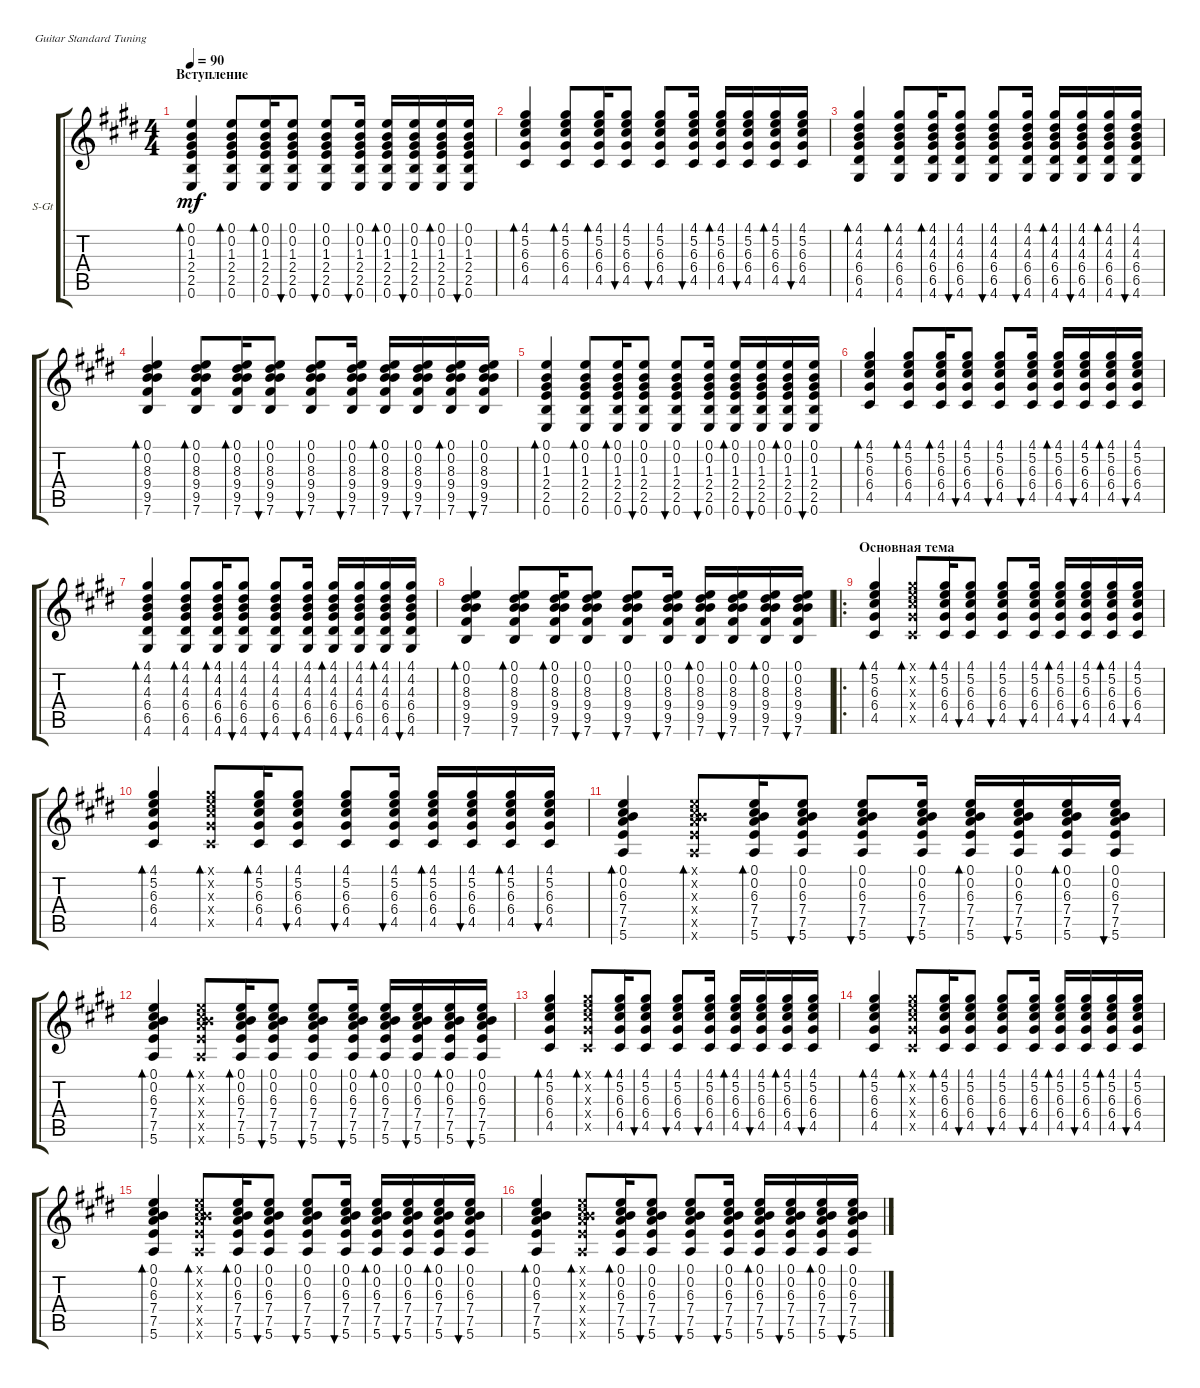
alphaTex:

\defaultSystemsLayout 4
\bracketExtendMode groupsimilarinstruments
\firstSystemTrackNameOrientation horizontal
\otherSystemsTrackNameOrientation horizontal
\track ("Steel Guitar" "S-Gt") {instrument acousticguitarsteel}
\staff {score tabs}
\tuning (E4 B3 G3 D3 A2 E2)
\ts (4 4)
\section ("" "Вступление")
\tempo 90
\clef g2
\ks e
(0.6 2.5 2.4 1.3 0.2 0.1).4{bd 30 dy mf instrument acousticguitarsteel} (0.6 2.5 2.4 1.3 0.2 0.1).8{bd 30} (0.6 2.5 2.4 1.3 0.2 0.1).16{bd 30} (0.6 2.5 2.4 1.3 0.2 0.1).8{bu 30} (0.6 2.5 2.4 1.3 0.2 0.1).8{bu 30} (0.6 2.5 2.4 1.3 0.2 0.1).16{bu 30} (0.6 2.5 2.4 1.3 0.2 0.1).16{bd 30} (0.6 2.5 2.4 1.3 0.2 0.1).16{bu 30} (0.6 2.5 2.4 1.3 0.2 0.1).16{bd 30} (0.6 2.5 2.4 1.3 0.2 0.1).16{bu 30} |
(4.5 6.4 6.3 5.2 4.1).4{bd 30} (4.5 6.4 6.3 5.2 4.1).8{bd 30} (4.5 6.4 6.3 5.2 4.1).16{bd 30} (4.5 6.4 6.3 5.2 4.1).8{bu 30} (4.5 6.4 6.3 5.2 4.1).8{bu 30} (4.5 6.4 6.3 5.2 4.1).16{bu 30} (4.5 6.4 6.3 5.2 4.1).16{bd 30} (4.5 6.4 6.3 5.2 4.1).16{bu 30} (4.5 6.4 6.3 5.2 4.1).16{bd 30} (4.5 6.4 6.3 5.2 4.1).16{bu 30} |
(4.6 6.5 6.4 4.3 4.2 4.1).4{bd 30} (4.6 6.5 6.4 4.3 4.2 4.1).8{bd 30} (4.6 6.5 6.4 4.3 4.2 4.1).16{bd 30} (4.6 6.5 6.4 4.3 4.2 4.1).8{bu 30} (4.6 6.5 6.4 4.3 4.2 4.1).8{bu 30} (4.6 6.5 6.4 4.3 4.2 4.1).16{bu 30} (4.6 6.5 6.4 4.3 4.2 4.1).16{bd 30} (4.6 6.5 6.4 4.3 4.2 4.1).16{bu 30} (4.6 6.5 6.4 4.3 4.2 4.1).16{bd 30} (4.6 6.5 6.4 4.3 4.2 4.1).16{bu 30} |
(7.6 9.5 9.4 8.3 0.2 0.1).4{bd 30} (7.6 9.5 9.4 8.3 0.2 0.1).8{bd 30} (7.6 9.5 9.4 8.3 0.2 0.1).16{bd 30} (7.6 9.5 9.4 8.3 0.2 0.1).8{bu 30} (7.6 9.5 9.4 8.3 0.2 0.1).8{bu 30} (7.6 9.5 9.4 8.3 0.2 0.1).16{bu 30} (7.6 9.5 9.4 8.3 0.2 0.1).16{bd 30} (7.6 9.5 9.4 8.3 0.2 0.1).16{bu 30} (7.6 9.5 9.4 8.3 0.2 0.1).16{bd 30} (7.6 9.5 9.4 8.3 0.2 0.1).16{bu 30} |
(0.6 2.5 2.4 1.3 0.2 0.1).4{bd 30} (0.6 2.5 2.4 1.3 0.2 0.1).8{bd 30} (0.6 2.5 2.4 1.3 0.2 0.1).16{bd 30} (0.6 2.5 2.4 1.3 0.2 0.1).8{bu 30} (0.6 2.5 2.4 1.3 0.2 0.1).8{bu 30} (0.6 2.5 2.4 1.3 0.2 0.1).16{bu 30} (0.6 2.5 2.4 1.3 0.2 0.1).16{bd 30} (0.6 2.5 2.4 1.3 0.2 0.1).16{bu 30} (0.6 2.5 2.4 1.3 0.2 0.1).16{bd 30} (0.6 2.5 2.4 1.3 0.2 0.1).16{bu 30} |
(4.5 6.4 6.3 5.2 4.1).4{bd 30} (4.5 6.4 6.3 5.2 4.1).8{bd 30} (4.5 6.4 6.3 5.2 4.1).16{bd 30} (4.5 6.4 6.3 5.2 4.1).8{bu 30} (4.5 6.4 6.3 5.2 4.1).8{bu 30} (4.5 6.4 6.3 5.2 4.1).16{bu 30} (4.5 6.4 6.3 5.2 4.1).16{bd 30} (4.5 6.4 6.3 5.2 4.1).16{bu 30} (4.5 6.4 6.3 5.2 4.1).16{bd 30} (4.5 6.4 6.3 5.2 4.1).16{bu 30} |
(4.6 6.5 6.4 4.3 4.2 4.1).4{bd 30} (4.6 6.5 6.4 4.3 4.2 4.1).8{bd 30} (4.6 6.5 6.4 4.3 4.2 4.1).16{bd 30} (4.6 6.5 6.4 4.3 4.2 4.1).8{bu 30} (4.6 6.5 6.4 4.3 4.2 4.1).8{bu 30} (4.6 6.5 6.4 4.3 4.2 4.1).16{bu 30} (4.6 6.5 6.4 4.3 4.2 4.1).16{bd 30} (4.6 6.5 6.4 4.3 4.2 4.1).16{bu 30} (4.6 6.5 6.4 4.3 4.2 4.1).16{bd 30} (4.6 6.5 6.4 4.3 4.2 4.1).16{bu 30} |
(7.6 9.5 9.4 8.3 0.2 0.1).4{bd 30} (7.6 9.5 9.4 8.3 0.2 0.1).8{bd 30} (7.6 9.5 9.4 8.3 0.2 0.1).16{bd 30} (7.6 9.5 9.4 8.3 0.2 0.1).8{bu 30} (7.6 9.5 9.4 8.3 0.2 0.1).8{bu 30} (7.6 9.5 9.4 8.3 0.2 0.1).16{bu 30} (7.6 9.5 9.4 8.3 0.2 0.1).16{bd 30} (7.6 9.5 9.4 8.3 0.2 0.1).16{bu 30} (7.6 9.5 9.4 8.3 0.2 0.1).16{bd 30} (7.6 9.5 9.4 8.3 0.2 0.1).16{bu 30} |
\ro
\section ("" "Основная тема")
(4.5 6.4 6.3 5.2 4.1).4{bd 30} (4.5{x} 6.4{x} 6.3{x} 5.2{x} 4.1{x}).8{bd 30} (4.5 6.4 6.3 5.2 4.1).16{bd 30} (4.5 6.4 6.3 5.2 4.1).8{bu 30} (4.5 6.4 6.3 5.2 4.1).8{bu 30} (4.5 6.4 6.3 5.2 4.1).16{bu 30} (4.5 6.4 6.3 5.2 4.1).16{bd 30} (4.5 6.4 6.3 5.2 4.1).16{bu 30} (4.5 6.4 6.3 5.2 4.1).16{bd 30} (4.5 6.4 6.3 5.2 4.1).16{bu 30} |
(4.5 6.4 6.3 5.2 4.1).4{bd 30} (4.5{x} 6.4{x} 6.3{x} 5.2{x} 4.1{x}).8{bd 30} (4.5 6.4 6.3 5.2 4.1).16{bd 30} (4.5 6.4 6.3 5.2 4.1).8{bu 30} (4.5 6.4 6.3 5.2 4.1).8{bu 30} (4.5 6.4 6.3 5.2 4.1).16{bu 30} (4.5 6.4 6.3 5.2 4.1).16{bd 30} (4.5 6.4 6.3 5.2 4.1).16{bu 30} (4.5 6.4 6.3 5.2 4.1).16{bd 30} (4.5 6.4 6.3 5.2 4.1).16{bu 30} |
(5.6 7.5 7.4 6.3 0.2 0.1).4{bd 30} (5.6{x} 7.5{x} 7.4{x} 6.3{x} 0.2{x} 0.1{x}).8{bd 30} (5.6 7.5 7.4 6.3 0.2 0.1).16{bd 30} (5.6 7.5 7.4 6.3 0.2 0.1).8{bu 30} (5.6 7.5 7.4 6.3 0.2 0.1).8{bu 30} (5.6 7.5 7.4 6.3 0.2 0.1).16{bu 30} (5.6 7.5 7.4 6.3 0.2 0.1).16{bd 30} (5.6 7.5 7.4 6.3 0.2 0.1).16{bu 30} (5.6 7.5 7.4 6.3 0.2 0.1).16{bd 30} (5.6 7.5 7.4 6.3 0.2 0.1).16{bu 30} |
(5.6 7.5 7.4 6.3 0.2 0.1).4{bd 30} (5.6{x} 7.5{x} 7.4{x} 6.3{x} 0.2{x} 0.1{x}).8{bd 30} (5.6 7.5 7.4 6.3 0.2 0.1).16{bd 30} (5.6 7.5 7.4 6.3 0.2 0.1).8{bu 30} (5.6 7.5 7.4 6.3 0.2 0.1).8{bu 30} (5.6 7.5 7.4 6.3 0.2 0.1).16{bu 30} (5.6 7.5 7.4 6.3 0.2 0.1).16{bd 30} (5.6 7.5 7.4 6.3 0.2 0.1).16{bu 30} (5.6 7.5 7.4 6.3 0.2 0.1).16{bd 30} (5.6 7.5 7.4 6.3 0.2 0.1).16{bu 30} |
(4.5 6.4 6.3 5.2 4.1).4{bd 30} (4.5{x} 6.4{x} 6.3{x} 5.2{x} 4.1{x}).8{bd 30} (4.5 6.4 6.3 5.2 4.1).16{bd 30} (4.5 6.4 6.3 5.2 4.1).8{bu 30} (4.5 6.4 6.3 5.2 4.1).8{bu 30} (4.5 6.4 6.3 5.2 4.1).16{bu 30} (4.5 6.4 6.3 5.2 4.1).16{bd 30} (4.5 6.4 6.3 5.2 4.1).16{bu 30} (4.5 6.4 6.3 5.2 4.1).16{bd 30} (4.5 6.4 6.3 5.2 4.1).16{bu 30} |
(4.5 6.4 6.3 5.2 4.1).4{bd 30} (4.5{x} 6.4{x} 6.3{x} 5.2{x} 4.1{x}).8{bd 30} (4.5 6.4 6.3 5.2 4.1).16{bd 30} (4.5 6.4 6.3 5.2 4.1).8{bu 30} (4.5 6.4 6.3 5.2 4.1).8{bu 30} (4.5 6.4 6.3 5.2 4.1).16{bu 30} (4.5 6.4 6.3 5.2 4.1).16{bd 30} (4.5 6.4 6.3 5.2 4.1).16{bu 30} (4.5 6.4 6.3 5.2 4.1).16{bd 30} (4.5 6.4 6.3 5.2 4.1).16{bu 30} |
(5.6 7.5 7.4 6.3 0.2 0.1).4{bd 30} (5.6{x} 7.5{x} 7.4{x} 6.3{x} 0.2{x} 0.1{x}).8{bd 30} (5.6 7.5 7.4 6.3 0.2 0.1).16{bd 30} (5.6 7.5 7.4 6.3 0.2 0.1).8{bu 30} (5.6 7.5 7.4 6.3 0.2 0.1).8{bu 30} (5.6 7.5 7.4 6.3 0.2 0.1).16{bu 30} (5.6 7.5 7.4 6.3 0.2 0.1).16{bd 30} (5.6 7.5 7.4 6.3 0.2 0.1).16{bu 30} (5.6 7.5 7.4 6.3 0.2 0.1).16{bd 30} (5.6 7.5 7.4 6.3 0.2 0.1).16{bu 30} |
(5.6 7.5 7.4 6.3 0.2 0.1).4{bd 30} (5.6{x} 7.5{x} 7.4{x} 6.3{x} 0.2{x} 0.1{x}).8{bd 30} (5.6 7.5 7.4 6.3 0.2 0.1).16{bd 30} (5.6 7.5 7.4 6.3 0.2 0.1).8{bu 30} (5.6 7.5 7.4 6.3 0.2 0.1).8{bu 30} (5.6 7.5 7.4 6.3 0.2 0.1).16{bu 30} (5.6 7.5 7.4 6.3 0.2 0.1).16{bd 30} (5.6 7.5 7.4 6.3 0.2 0.1).16{bu 30} (5.6 7.5 7.4 6.3 0.2 0.1).16{bd 30} (5.6 7.5 7.4 6.3 0.2 0.1).16{bu 30}
